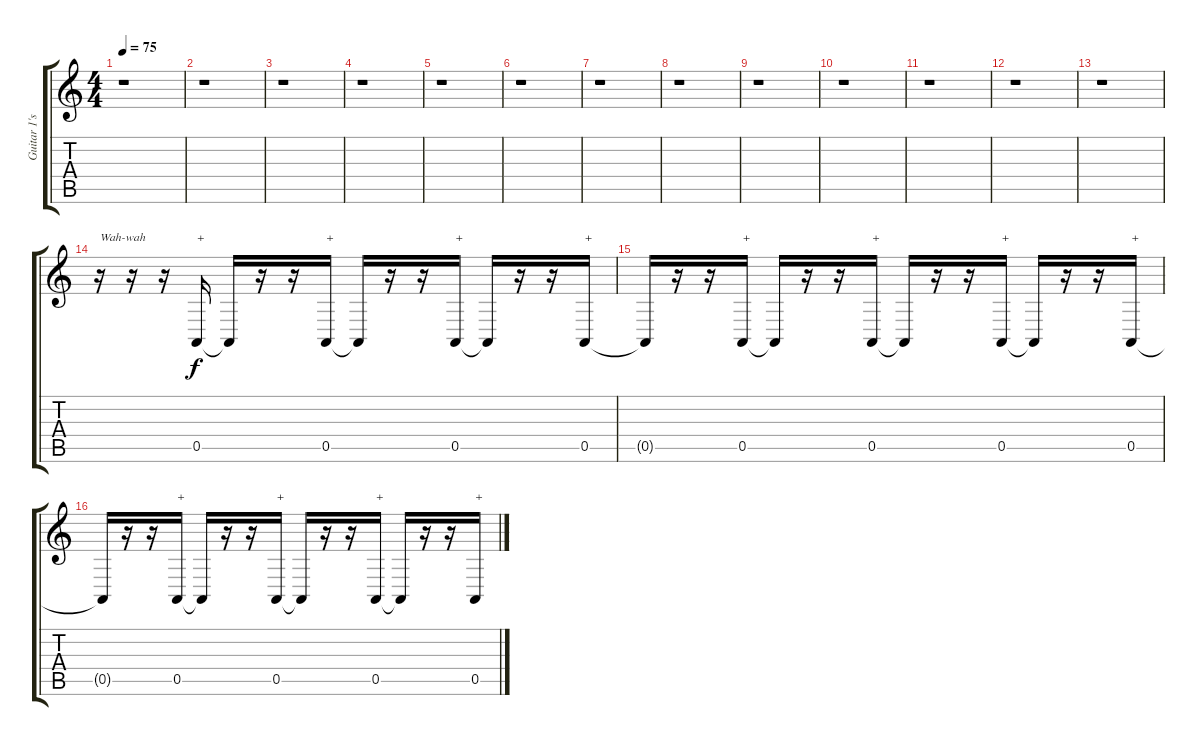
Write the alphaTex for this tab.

\track ("Guitar 1's wah treble" "Guitar 1's") {instrument lead4chiff}
\staff {score tabs}
\tuning (E4 B3 G3 D3 A2 E2) {hide}
\ts (4 4)
\tempo 75
\clef g2
\ks c
r.1{dy f instrument lead4chiff} |
r.1 |
r.1 |
r.1 |
r.1 |
r.1 |
r.1 |
r.1 |
r.1 |
r.1 |
r.1 |
r.1 |
r.1 |
r.16{txt "Wah-wah"} r.16 r.16 0.5.16{txt "+"} 0.5{t}.16 r.16 r.16 0.5.16{txt "+"} 0.5{t}.16 r.16 r.16 0.5.16{txt "+"} 0.5{t}.16 r.16 r.16 0.5.16{txt "+"} |
0.5{t}.16 r.16 r.16 0.5.16{txt "+"} 0.5{t}.16 r.16 r.16 0.5.16{txt "+"} 0.5{t}.16 r.16 r.16 0.5.16{txt "+"} 0.5{t}.16 r.16 r.16 0.5.16{txt "+"} |
0.5{t}.16 r.16 r.16 0.5.16{txt "+"} 0.5{t}.16 r.16 r.16 0.5.16{txt "+"} 0.5{t}.16 r.16 r.16 0.5.16{txt "+"} 0.5{t}.16 r.16 r.16 0.5.16{txt "+"}
